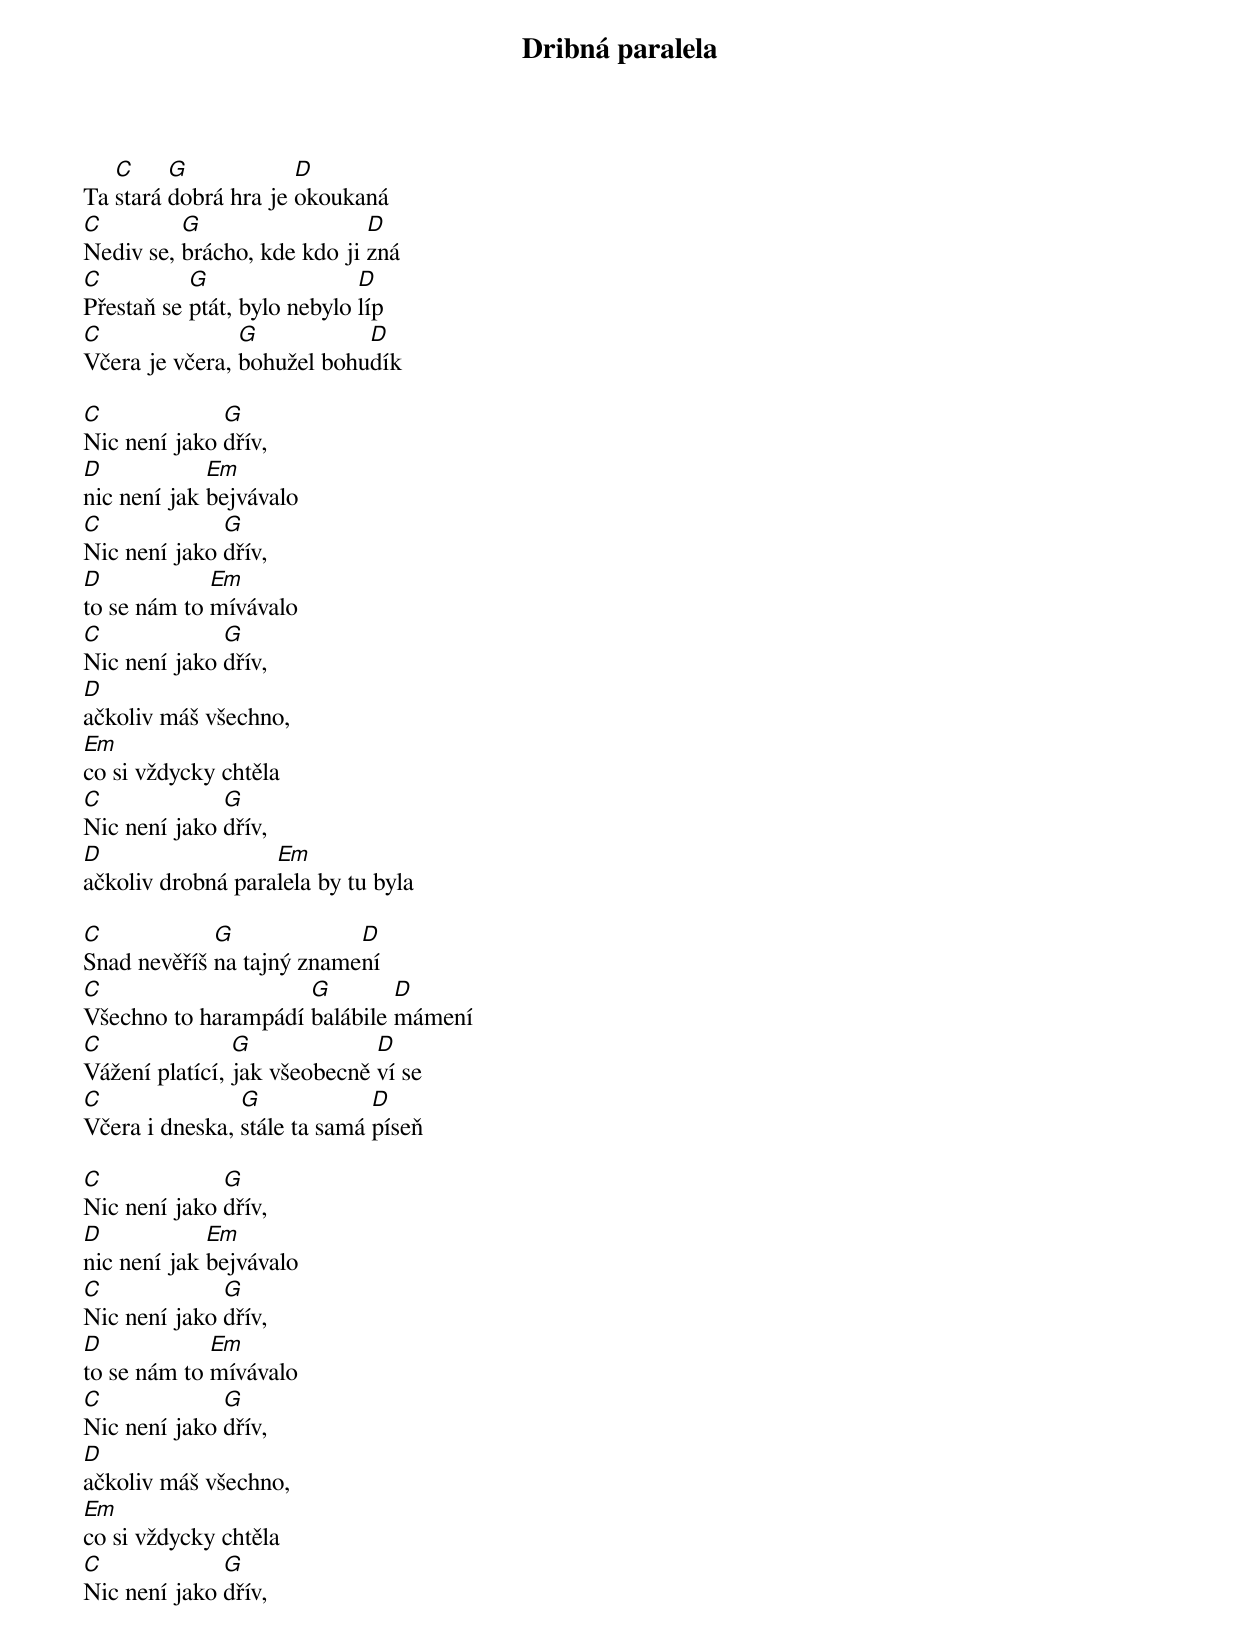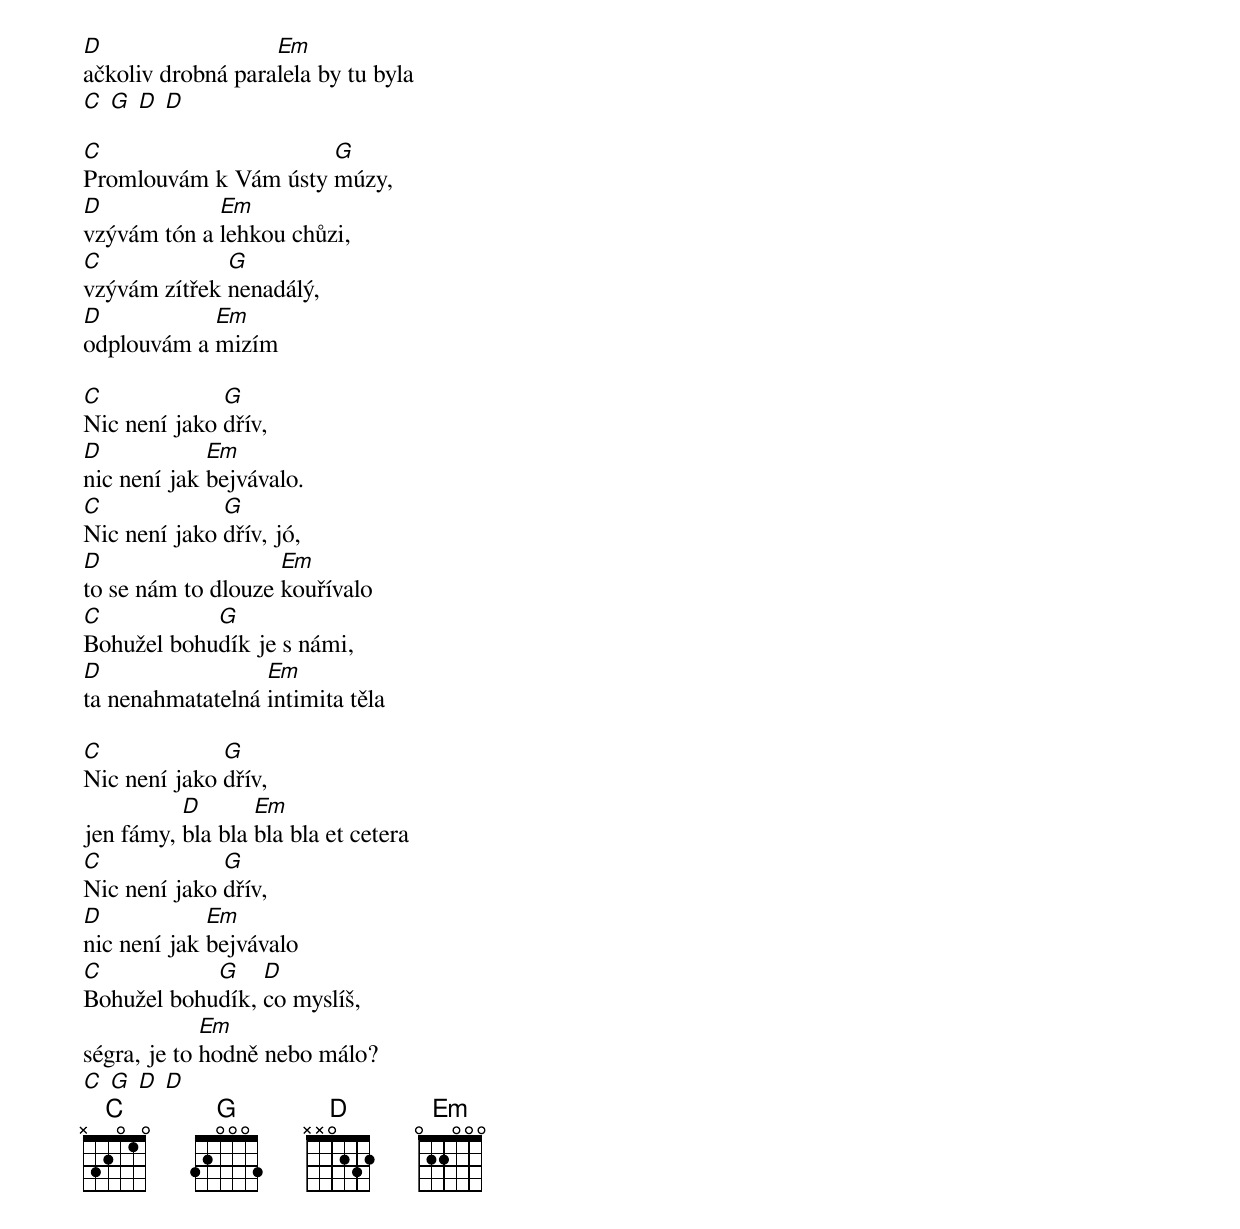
{title: Dribná paralela}
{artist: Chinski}

Ta [C]stará [G]dobrá hra je [D]okoukaná
[C]Nediv se, [G]brácho, kde kdo ji [D]zná
[C]Přestaň se [G]ptát, bylo nebylo [D]líp
[C]Včera je včera, [G]bohužel bohu[D]dík

[C]Nic není jako [G]dřív,
[D]nic není jak [Em]bejvávalo
[C]Nic není jako [G]dřív,
[D]to se nám to [Em]mívávalo
[C]Nic není jako [G]dřív,
[D]ačkoliv máš všechno,
[Em]co si vždycky chtěla
[C]Nic není jako [G]dřív,
[D]ačkoliv drobná para[Em]lela by tu byla

[C]Snad nevěříš [G]na tajný zname[D]ní
[C]Všechno to harampádí [G]balábile [D]mámení
[C]Vážení platící, [G]jak všeobecně [D]ví se
[C]Včera i dneska, [G]stále ta samá [D]píseň

[C]Nic není jako [G]dřív,
[D]nic není jak [Em]bejvávalo
[C]Nic není jako [G]dřív,
[D]to se nám to [Em]mívávalo
[C]Nic není jako [G]dřív,
[D]ačkoliv máš všechno,
[Em]co si vždycky chtěla
[C]Nic není jako [G]dřív,
[D]ačkoliv drobná para[Em]lela by tu byla
[C] [G] [D] [D]

[C]Promlouvám k Vám ústy [G]múzy,
[D]vzývám tón a [Em]lehkou chůzi,
[C]vzývám zítřek [G]nenadálý,
[D]odplouvám a [Em]mizím

[C]Nic není jako [G]dřív,
[D]nic není jak [Em]bejvávalo.
[C]Nic není jako [G]dřív, jó,
[D]to se nám to dlouze [Em]kouřívalo
[C]Bohužel bohu[G]dík je s námi,
[D]ta nenahmatatelná [Em]intimita těla

[C]Nic není jako [G]dřív,
jen fámy, [D]bla bla [Em]bla bla et cetera
[C]Nic není jako [G]dřív,
[D]nic není jak [Em]bejvávalo
[C]Bohužel bohu[G]dík, [D]co myslíš,
ségra, je to [Em]hodně nebo málo?
[C] [G] [D] [D]
